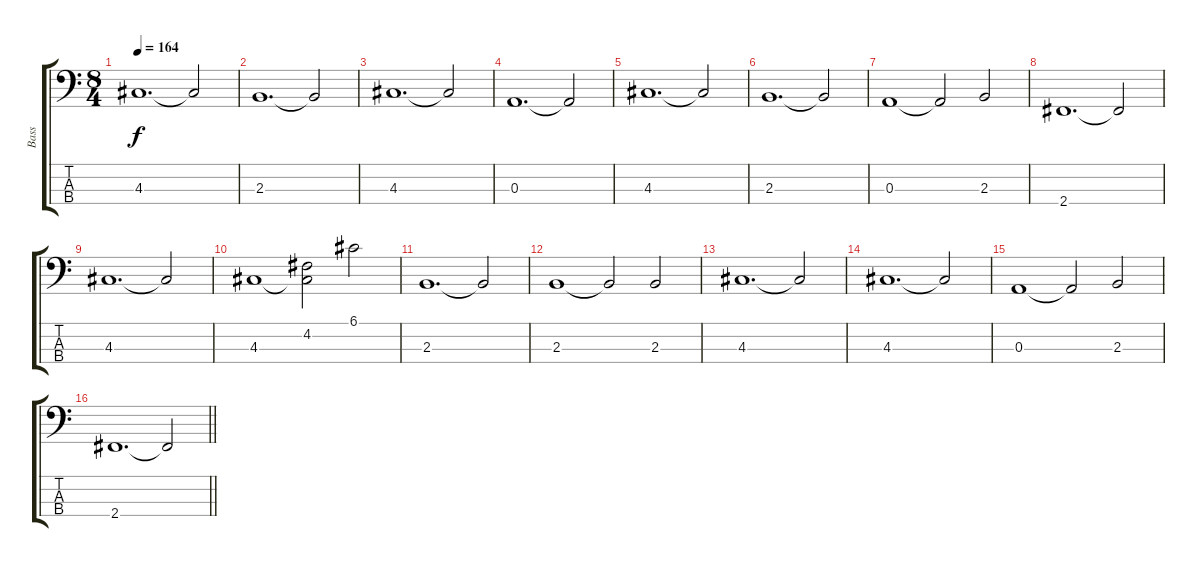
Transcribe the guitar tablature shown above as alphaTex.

\track ("Bass" "Bass") {instrument electricbasspick}
\staff {score tabs}
\tuning (G2 D2 A1 E1) {hide}
\ts (8 4)
\tempo 164
\clef f4
\ks c
4.3.1{d dy f} 4.3{t}.2 |
2.3.1{d} 2.3{t}.2 |
4.3.1{d} 4.3{t}.2 |
0.3.1{d} 0.3{t}.2 |
4.3.1{d} 4.3{t}.2 |
2.3.1{d} 2.3{t}.2 |
0.3.1 0.3{t}.2 2.3.2 |
2.4.1{d} 2.4{t}.2 |
4.3.1{d} 4.3{t}.2 |
4.3.1 (4.2 4.3{t}).2 6.1.2 |
2.3.1{d} 2.3{t}.2 |
2.3.1 2.3{t}.2 2.3.2 |
4.3.1{d} 4.3{t}.2 |
4.3.1{d} 4.3{t}.2 |
0.3.1 0.3{t}.2 2.3.2 |
\barLineRight lightlight
2.4.1{d} 2.4{t}.2
